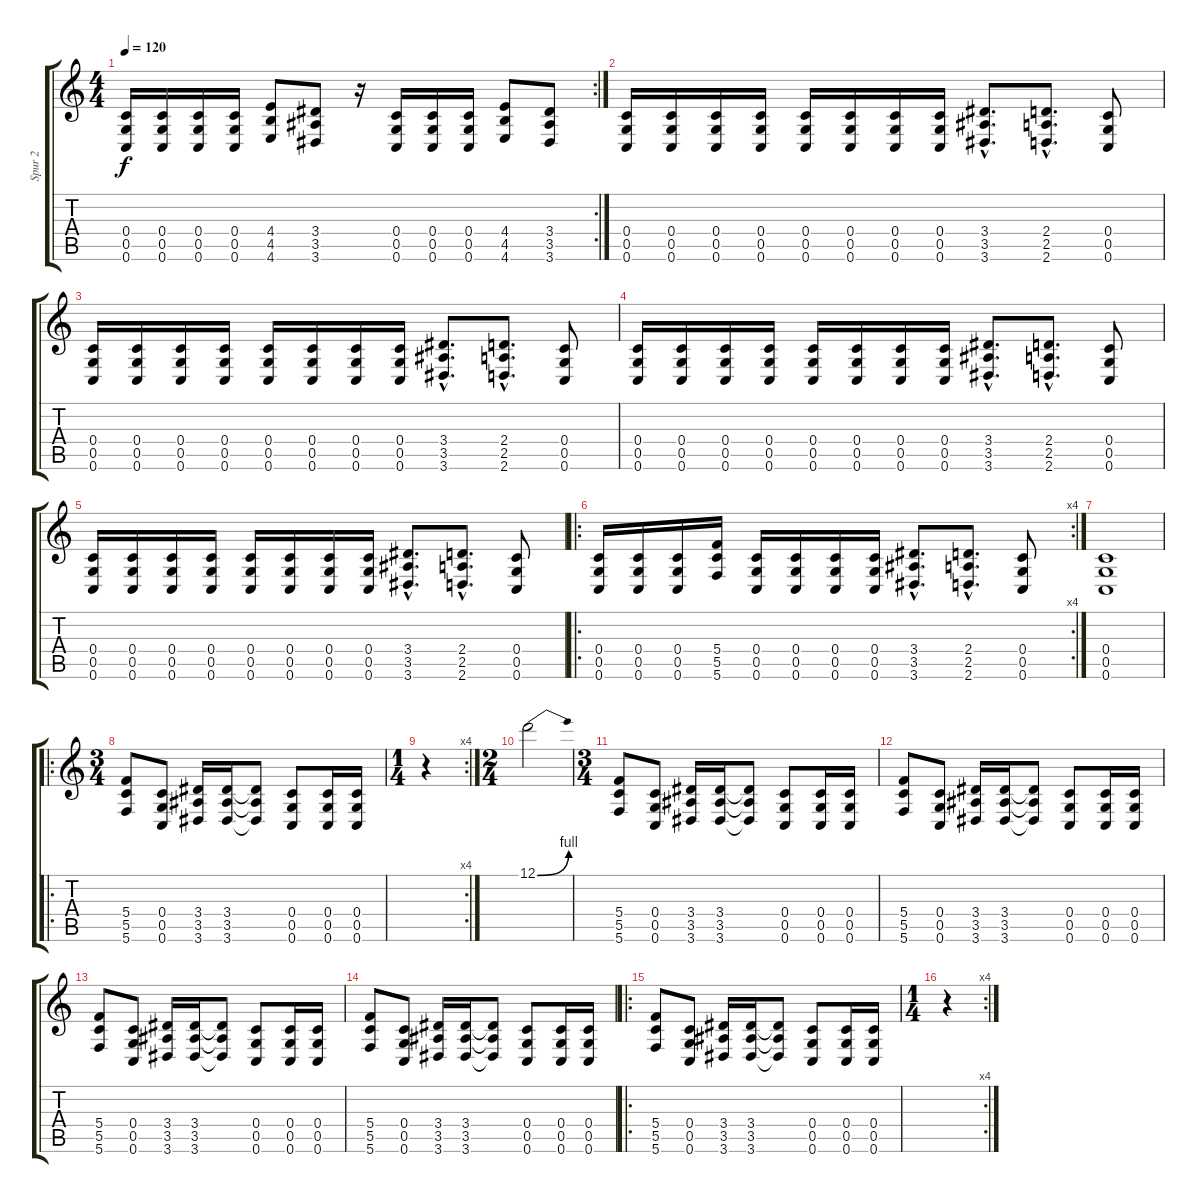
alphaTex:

\track ("Spur 2" "Spur 2") {instrument distortionguitar}
\staff {score tabs}
\tuning (D4 A3 F3 C3 G2 C2) {hide}
\rc 2
\ts (4 4)
\tempo 120
\clef g2
\ks c
(0.4 0.5 0.6).16{dy f} (0.4 0.5 0.6).16 (0.4 0.5 0.6).16 (0.4 0.5 0.6).16 (4.4 4.5 4.6).8 (3.4 3.5 3.6).8 r.16 (0.4 0.5 0.6).16 (0.4 0.5 0.6).16 (0.4 0.5 0.6).16 (4.4 4.5 4.6).8 (3.4 3.5 3.6).8 |
(0.4 0.5 0.6).16 (0.4 0.5 0.6).16 (0.4 0.5 0.6).16 (0.4 0.5 0.6).16 (0.4 0.5 0.6).16 (0.4 0.5 0.6).16 (0.4 0.5 0.6).16 (0.4 0.5 0.6).16 (3.4{hac} 3.5{hac} 3.6{hac}).8{d} (2.4{hac} 2.5{hac} 2.6{hac}).8{d} (0.4 0.5 0.6).8 |
(0.4 0.5 0.6).16 (0.4 0.5 0.6).16 (0.4 0.5 0.6).16 (0.4 0.5 0.6).16 (0.4 0.5 0.6).16 (0.4 0.5 0.6).16 (0.4 0.5 0.6).16 (0.4 0.5 0.6).16 (3.4{hac} 3.5{hac} 3.6{hac}).8{d} (2.4{hac} 2.5{hac} 2.6{hac}).8{d} (0.4 0.5 0.6).8 |
(0.4 0.5 0.6).16 (0.4 0.5 0.6).16 (0.4 0.5 0.6).16 (0.4 0.5 0.6).16 (0.4 0.5 0.6).16 (0.4 0.5 0.6).16 (0.4 0.5 0.6).16 (0.4 0.5 0.6).16 (3.4{hac} 3.5{hac} 3.6{hac}).8{d} (2.4{hac} 2.5{hac} 2.6{hac}).8{d} (0.4 0.5 0.6).8 |
(0.4 0.5 0.6).16 (0.4 0.5 0.6).16 (0.4 0.5 0.6).16 (0.4 0.5 0.6).16 (0.4 0.5 0.6).16 (0.4 0.5 0.6).16 (0.4 0.5 0.6).16 (0.4 0.5 0.6).16 (3.4{hac} 3.5{hac} 3.6{hac}).8{d} (2.4{hac} 2.5{hac} 2.6{hac}).8{d} (0.4 0.5 0.6).8 |
\ro
\rc 4
(0.4 0.5 0.6).16 (0.4 0.5 0.6).16 (0.4 0.5 0.6).16 (5.4 5.5 5.6).16 (0.4 0.5 0.6).16 (0.4 0.5 0.6).16 (0.4 0.5 0.6).16 (0.4 0.5 0.6).16 (3.4{hac} 3.5{hac} 3.6{hac}).8{d} (2.4{hac} 2.5{hac} 2.6{hac}).8{d} (0.4 0.5 0.6).8 |
(0.4 0.5 0.6).1 |
\ro
\ts (3 4)
(5.4 5.5 5.6).8 (0.4 0.5 0.6).8 (3.4 3.5 3.6).16 (3.4 3.5 3.6).16 (3.4{t} 3.5{t} 3.6{t}).8 (0.4 0.5 0.6).8 (0.4 0.5 0.6).16 (0.4 0.5 0.6).16 |
\rc 4
\ts (1 4)
r.4 |
\ts (2 4)
12.1{be (bend 0 0 60 4)}.2 |
\ts (3 4)
(5.4 5.5 5.6).8 (0.4 0.5 0.6).8 (3.4 3.5 3.6).16 (3.4 3.5 3.6).16 (3.4{t} 3.5{t} 3.6{t}).8 (0.4 0.5 0.6).8 (0.4 0.5 0.6).16 (0.4 0.5 0.6).16 |
(5.4 5.5 5.6).8 (0.4 0.5 0.6).8 (3.4 3.5 3.6).16 (3.4 3.5 3.6).16 (3.4{t} 3.5{t} 3.6{t}).8 (0.4 0.5 0.6).8 (0.4 0.5 0.6).16 (0.4 0.5 0.6).16 |
(5.4 5.5 5.6).8 (0.4 0.5 0.6).8 (3.4 3.5 3.6).16 (3.4 3.5 3.6).16 (3.4{t} 3.5{t} 3.6{t}).8 (0.4 0.5 0.6).8 (0.4 0.5 0.6).16 (0.4 0.5 0.6).16 |
(5.4 5.5 5.6).8 (0.4 0.5 0.6).8 (3.4 3.5 3.6).16 (3.4 3.5 3.6).16 (3.4{t} 3.5{t} 3.6{t}).8 (0.4 0.5 0.6).8 (0.4 0.5 0.6).16 (0.4 0.5 0.6).16 |
\ro
(5.4 5.5 5.6).8 (0.4 0.5 0.6).8 (3.4 3.5 3.6).16 (3.4 3.5 3.6).16 (3.4{t} 3.5{t} 3.6{t}).8 (0.4 0.5 0.6).8 (0.4 0.5 0.6).16 (0.4 0.5 0.6).16 |
\rc 4
\ts (1 4)
r.4
